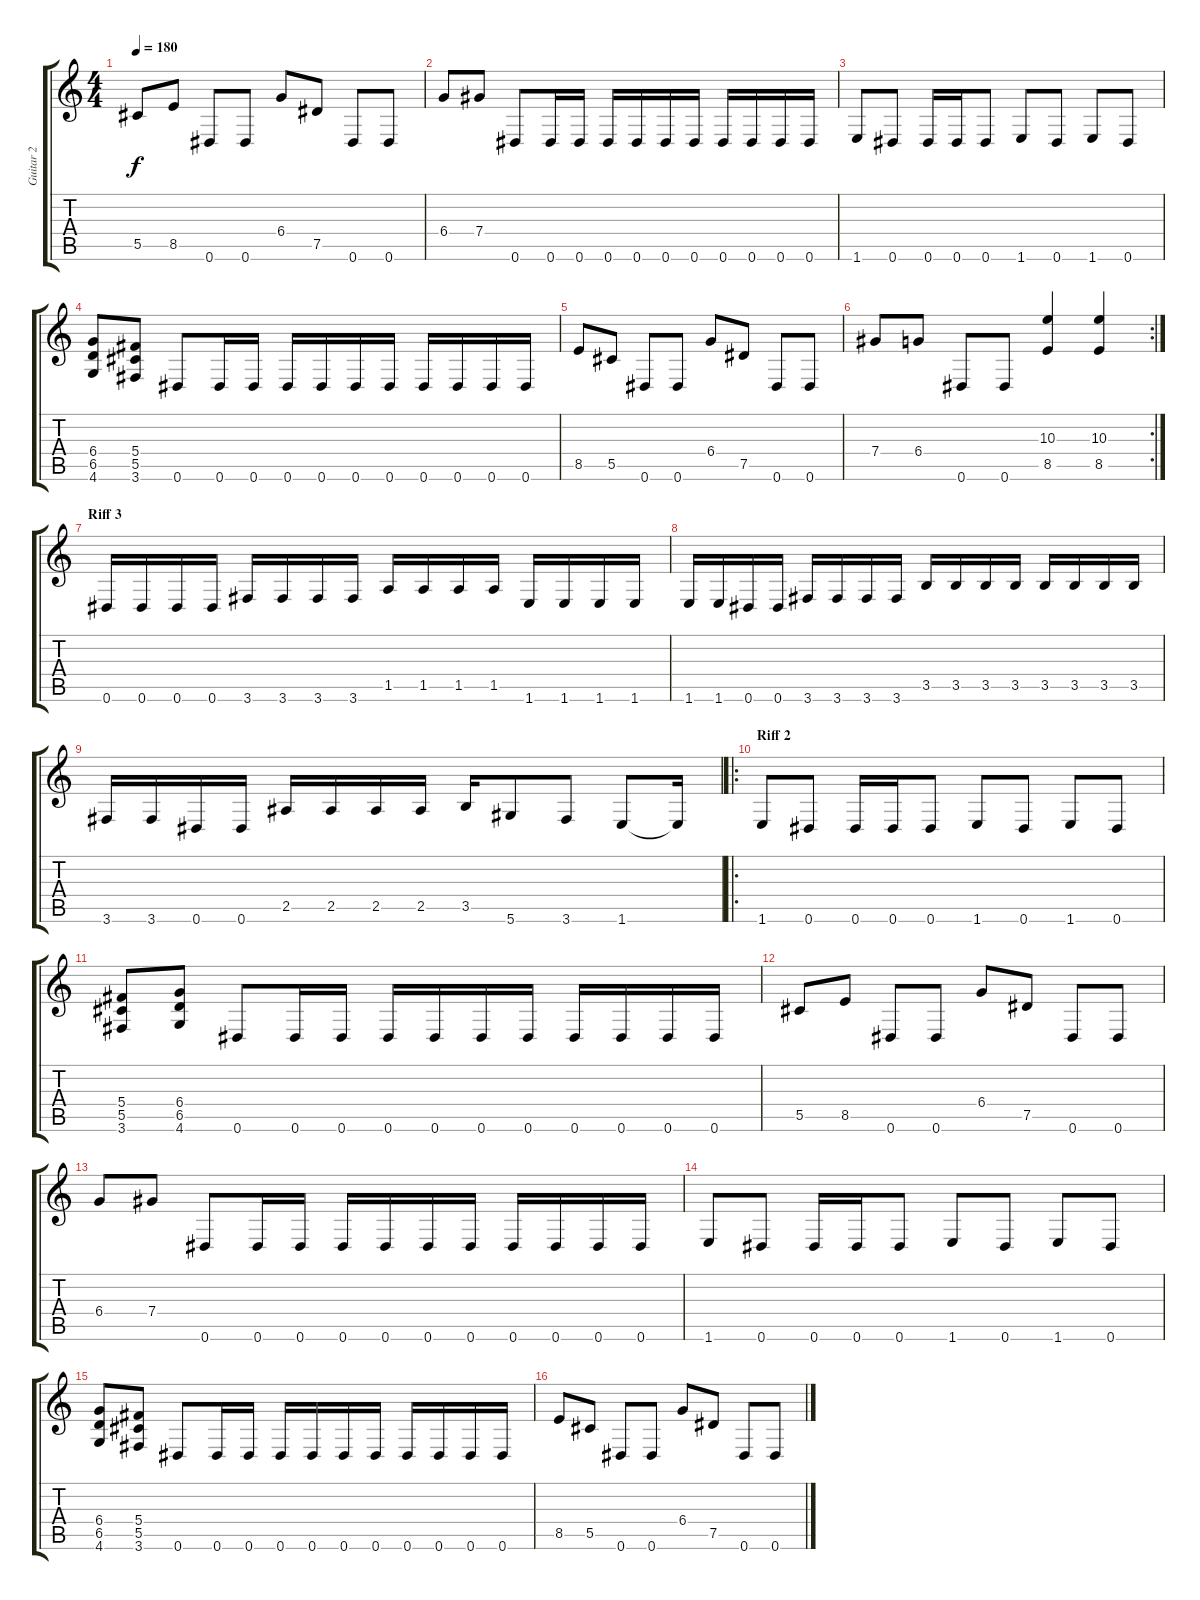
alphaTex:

\track ("Guitar 2" "Guitar 2") {instrument acousticguitarnylon}
\staff {score tabs}
\tuning (Eb4 Bb3 Gb3 Db3 Ab2 Eb2) {hide}
\ts (4 4)
\tempo 180
\clef g2
\ks c
5.5.8{dy f} 8.5.8 0.6.8 0.6.8 6.4.8 7.5.8 0.6.8 0.6.8 |
6.4.8 7.4.8 0.6.8 0.6.16 0.6.16 0.6.16 0.6.16 0.6.16 0.6.16 0.6.16 0.6.16 0.6.16 0.6.16 |
1.6.8 0.6.8 0.6.16 0.6.16 0.6.8 1.6.8 0.6.8 1.6.8 0.6.8 |
(6.4 6.5 4.6).8 (5.4 5.5 3.6).8 0.6.8 0.6.16 0.6.16 0.6.16 0.6.16 0.6.16 0.6.16 0.6.16 0.6.16 0.6.16 0.6.16 |
8.5.8 5.5.8 0.6.8 0.6.8 6.4.8 7.5.8 0.6.8 0.6.8 |
\rc 2
7.4.8 6.4.8 0.6.8 0.6.8 (10.3 8.5).4 (10.3 8.5).4 |
\section ("" "Riff 3")
0.6.16 0.6.16 0.6.16 0.6.16 3.6.16 3.6.16 3.6.16 3.6.16 1.5.16 1.5.16 1.5.16 1.5.16 1.6.16 1.6.16 1.6.16 1.6.16 |
1.6.16 1.6.16 0.6.16 0.6.16 3.6.16 3.6.16 3.6.16 3.6.16 3.5.16 3.5.16 3.5.16 3.5.16 3.5.16 3.5.16 3.5.16 3.5.16 |
3.6.16 3.6.16 0.6.16 0.6.16 2.5.16 2.5.16 2.5.16 2.5.16 3.5.16 5.6.8 3.6.8 1.6.8 1.6{t}.16 |
\ro
\section ("" "Riff 2")
1.6.8 0.6.8 0.6.16 0.6.16 0.6.8 1.6.8 0.6.8 1.6.8 0.6.8 |
(5.4 5.5 3.6).8 (6.4 6.5 4.6).8 0.6.8 0.6.16 0.6.16 0.6.16 0.6.16 0.6.16 0.6.16 0.6.16 0.6.16 0.6.16 0.6.16 |
5.5.8 8.5.8 0.6.8 0.6.8 6.4.8 7.5.8 0.6.8 0.6.8 |
6.4.8 7.4.8 0.6.8 0.6.16 0.6.16 0.6.16 0.6.16 0.6.16 0.6.16 0.6.16 0.6.16 0.6.16 0.6.16 |
1.6.8 0.6.8 0.6.16 0.6.16 0.6.8 1.6.8 0.6.8 1.6.8 0.6.8 |
(6.4 6.5 4.6).8 (5.4 5.5 3.6).8 0.6.8 0.6.16 0.6.16 0.6.16 0.6.16 0.6.16 0.6.16 0.6.16 0.6.16 0.6.16 0.6.16 |
8.5.8 5.5.8 0.6.8 0.6.8 6.4.8 7.5.8 0.6.8 0.6.8
